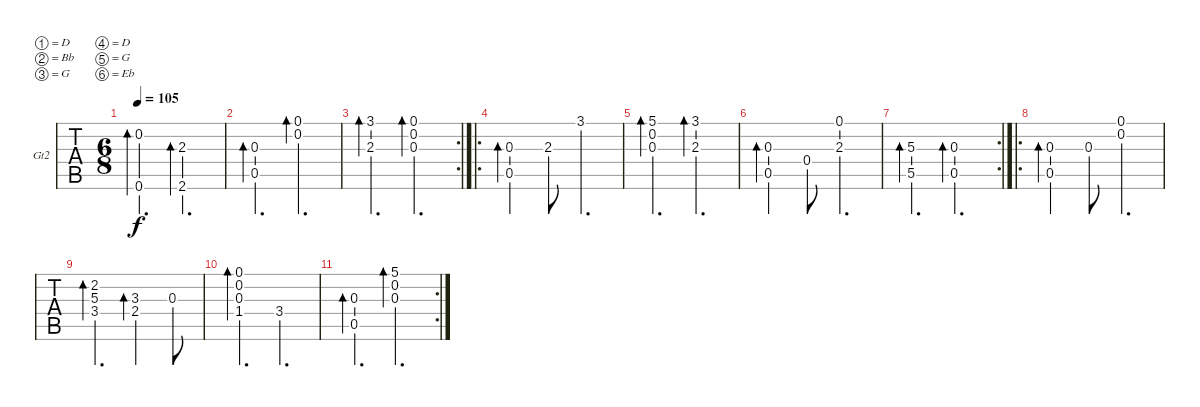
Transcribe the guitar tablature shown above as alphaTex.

\bracketExtendMode groupsimilarinstruments
\firstSystemTrackNameOrientation horizontal
\otherSystemsTrackNameOrientation horizontal
\track ("Guitar II" "Gt2") {instrument electricguitarclean}
\staff {tabs}
\tuning (D4 Bb3 G3 D3 G2 Eb2)
\ts (6 8)
\tempo 105
\clef g2
\scale
0.333333
\ks bb
(0.2 0.6).4{d bd 117 dy f} (2.3 2.6).4{d bd 115} |
\scale
0.333333 (0.5 0.3).4{d bd 108} (0.2 0.1).4{d bd 105} |
\rc 2
\scale
0.333333 (3.1 2.3).4{d bd 103} (0.3 0.2 0.1).4{d bd 101} |
\ro
\scale
0.333333 (0.5 0.3).4{bd 114} 2.3.8 3.1.4{d} |
\scale
0.333333 (0.3 0.2 5.1).4{d bd 100} (3.1 2.3).4{d bd 239} |
\scale
0.333333 (0.3 0.5).4{bd 114} 0.4.8 (2.3 0.1).4{d} |
\rc 2
\scale
0.333333 (5.5 5.3).4{d bd 114} (0.5 0.3).4{d bd 114} |
\ro
\scale
0.333333 (0.5 0.3).4{bd 114} 0.3.8 (0.2 0.1).4{d} |
\scale
0.333333 (3.4 5.3 2.2).4{d bd 112} (2.4 3.3).4{bd 111} 0.3.8 |
\scale
0.333333 (1.4 0.2 0.3 0.1).4{d bd 110} 3.4.4{d} |
\rc 2
\scale
0.333333 (0.5 0.3).4{d bd 109} (0.3 0.2 5.1).4{d bd 108}
